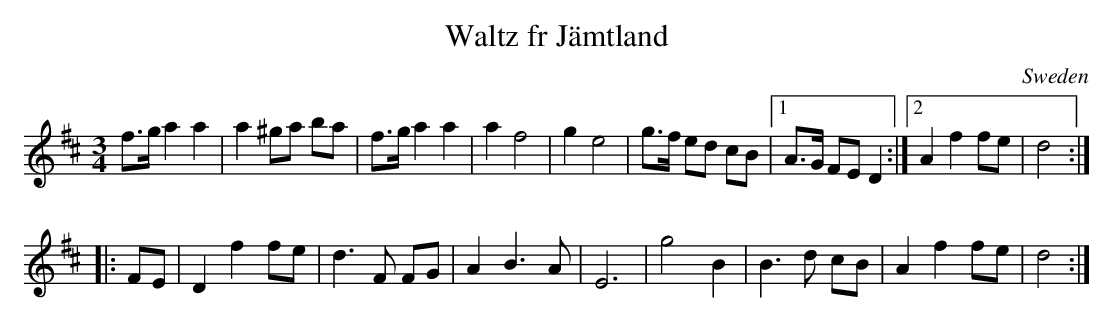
X:1
T:Waltz fr J\"amtland
O:Sweden
M:3/4
K:D
f>ga2 a2 | a2 ^ga ba | f>g a2a2 | a2 f4 |\
g2 e4 | g>f ed cB |1\
A>G FED2 :|2 A2 f2fe | d4 :|
|: FE |\
D2f2 fe | d3F FG | A2 B3A | E6 |\
g4 B2 | B3d cB | A2f2 fe | d4 :|
